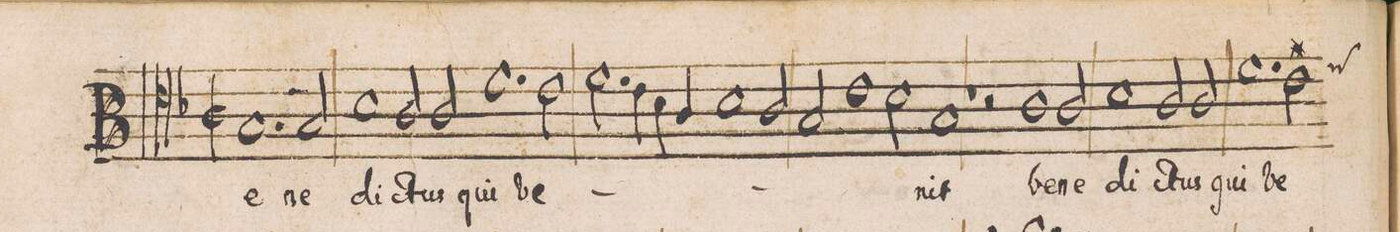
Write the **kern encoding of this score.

**kern	**text
*I"Tenor	*
*clefC4	*
*k[b-]	*
*M2/1	*
1.G	Be-
2G/	-ne-
=2-	=2-
1B-	-di-
2A/	-ctus
2A/	.
=3-	=3-
1.d	qui
2c\	ve-
=4-	=4-
2.d\	.
4c\	.
4B-\	.
4A/	.
1B-\	.
=5-	=5-
2A/	.
2G/	.
1c\	.
=6-	=6-
2B-\	.
1G	nit
=7-	=7-
1r	.
2r	.
1A\	be-
=8-	=8-
2A/	-ne
1B-	di-
=9-	=9-
2A/	-ctus
2A/	.
1.d	qui
=10-	=10-
*custos:d	*
2c#X\	ve-
*-	*-
